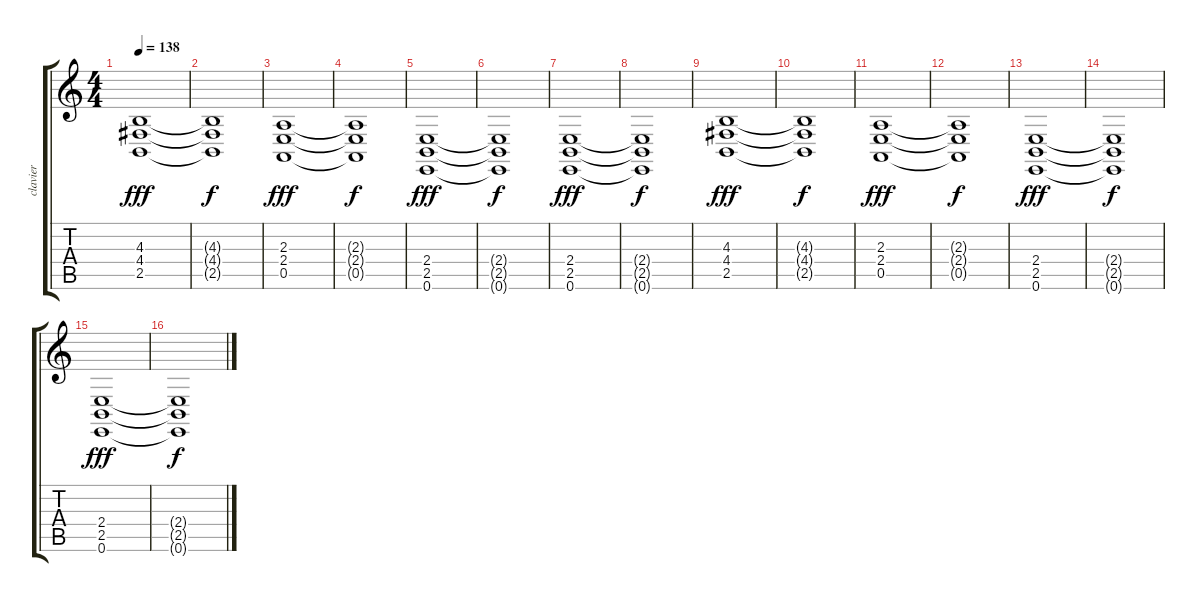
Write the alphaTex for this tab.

\track ("clavier" "clavier") {instrument stringensemble1}
\staff {score tabs}
\tuning (E4 B3 G3 D3 A2 E2) {hide}
\ts (4 4)
\tempo 138
\clef g2
\ks c
(4.3 4.4 2.5).1{dy fff} |
(4.3{t} 4.4{t} 2.5{t}).1{dy f} |
(2.3 2.4 0.5).1{dy fff} |
(2.3{t} 2.4{t} 0.5{t}).1{dy f} |
(2.4 2.5 0.6).1{dy fff} |
(2.4{t} 2.5{t} 0.6{t}).1{dy f} |
(2.4 2.5 0.6).1{dy fff} |
(2.4{t} 2.5{t} 0.6{t}).1{dy f} |
(4.3 4.4 2.5).1{dy fff} |
(4.3{t} 4.4{t} 2.5{t}).1{dy f} |
(2.3 2.4 0.5).1{dy fff} |
(2.3{t} 2.4{t} 0.5{t}).1{dy f} |
(2.4 2.5 0.6).1{dy fff} |
(2.4{t} 2.5{t} 0.6{t}).1{dy f} |
(2.4 2.5 0.6).1{dy fff} |
(2.4{t} 2.5{t} 0.6{t}).1{dy f}
